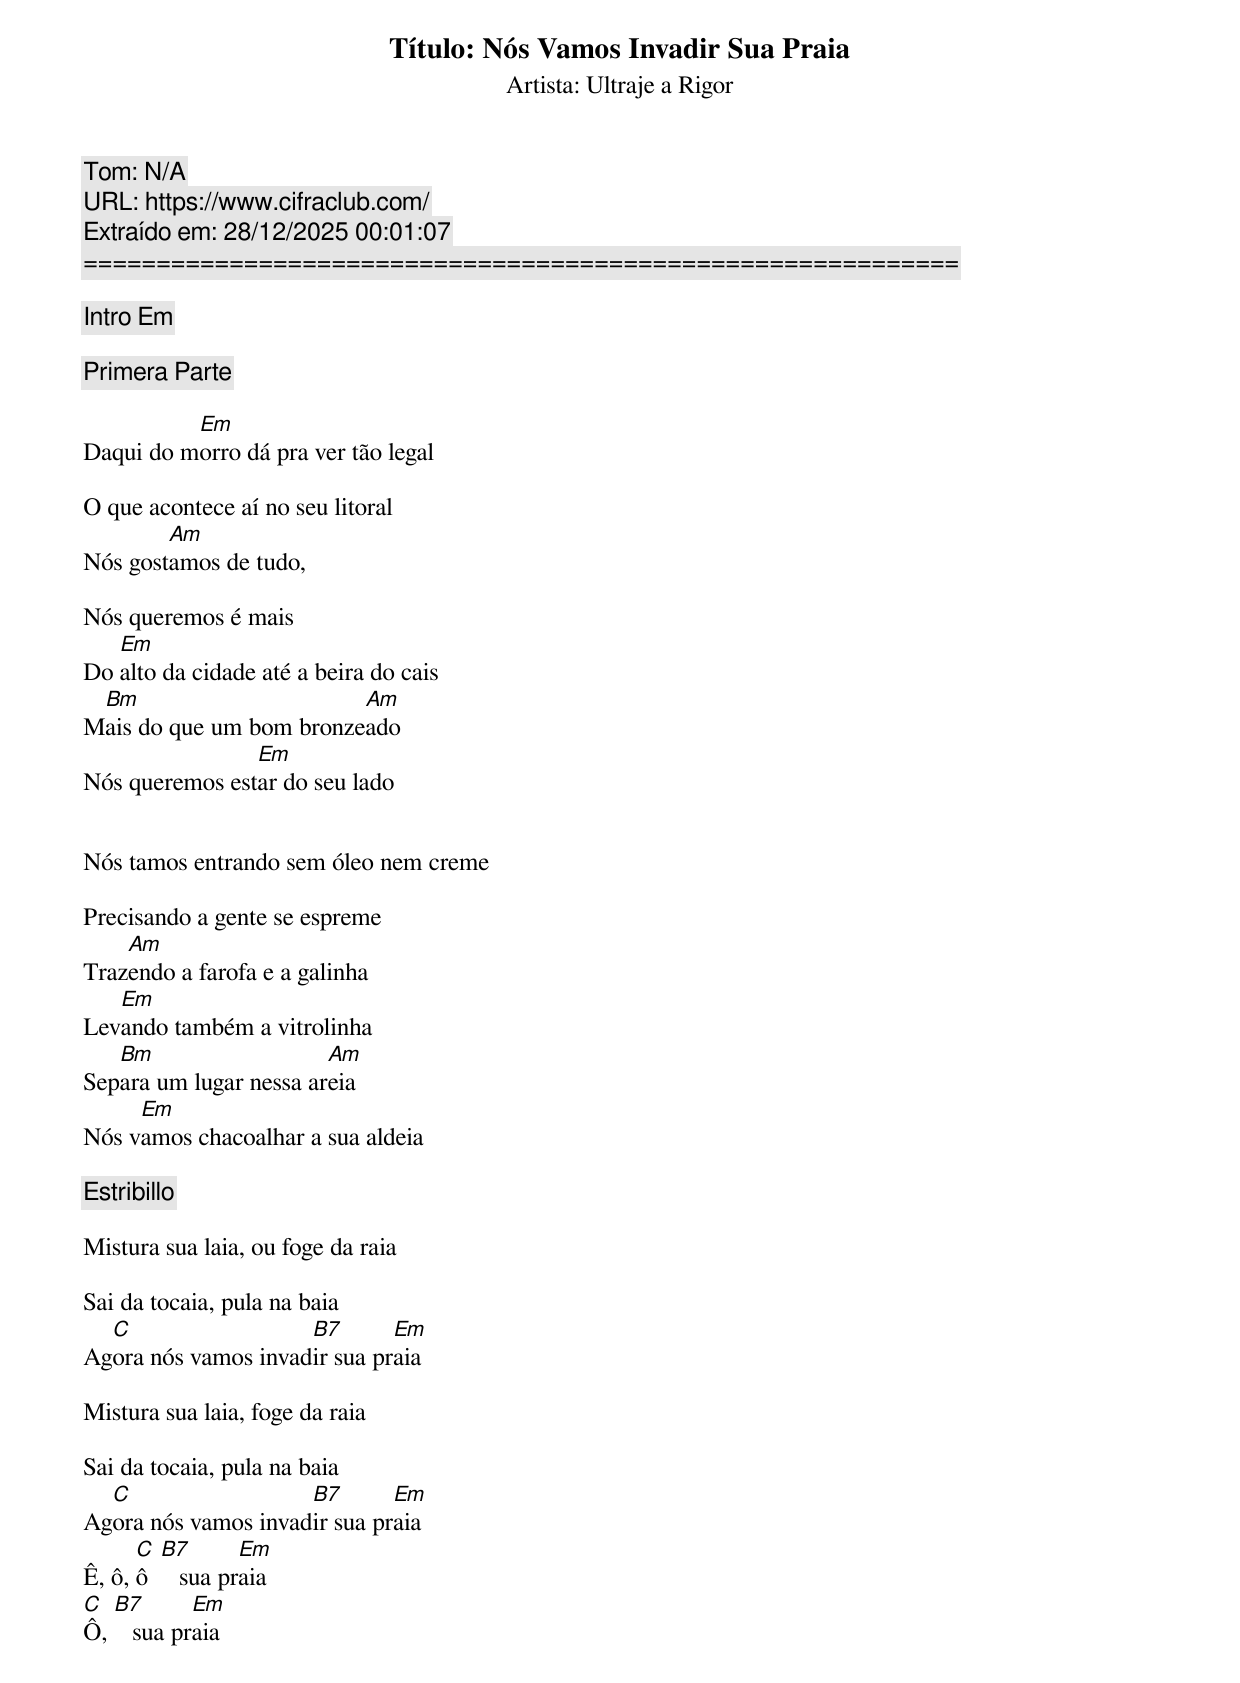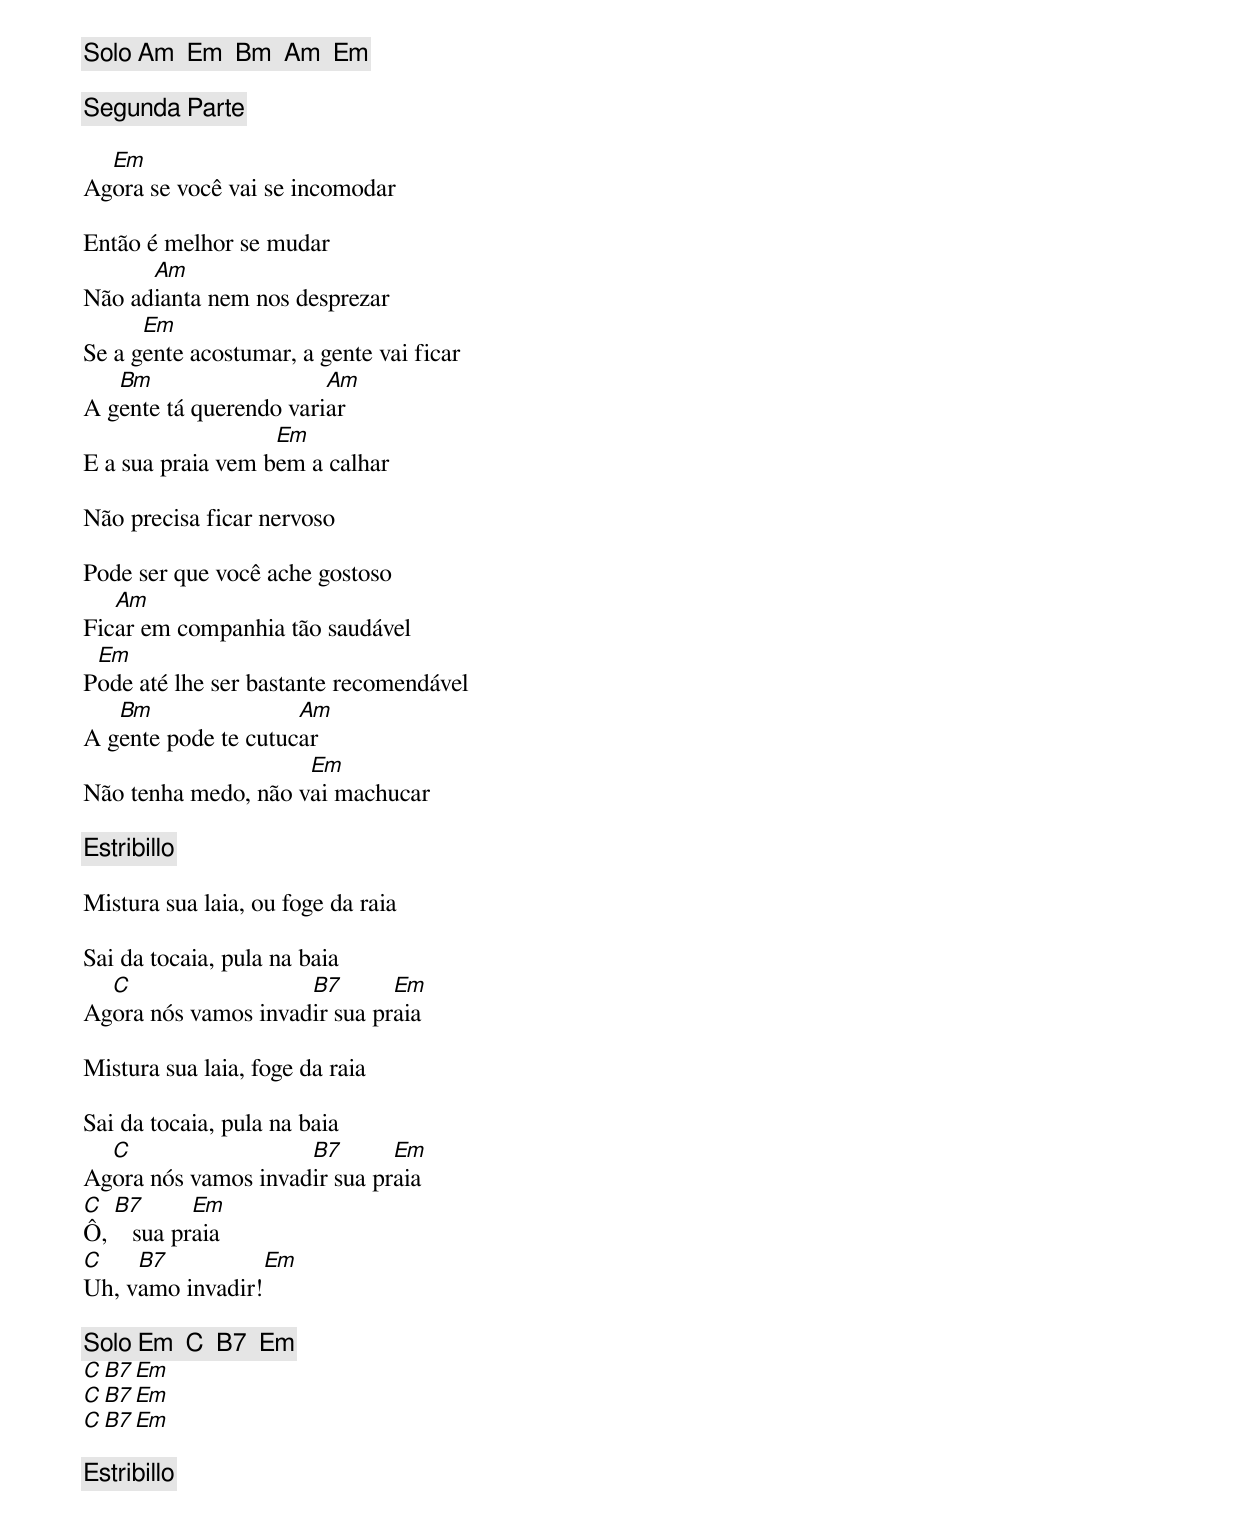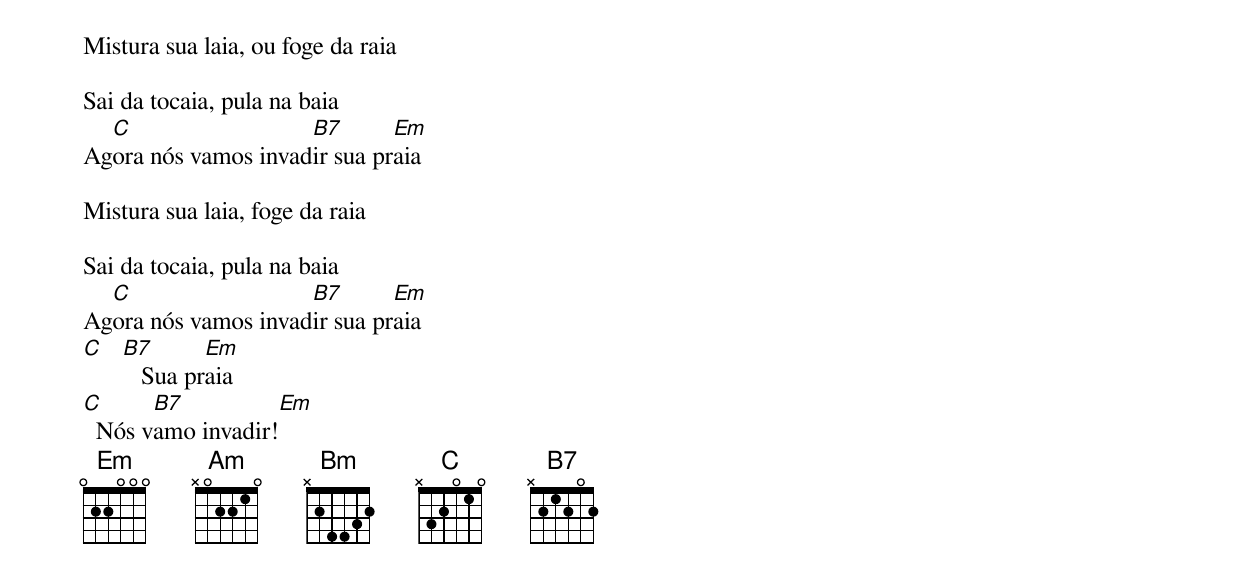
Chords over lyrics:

Título: Nós Vamos Invadir Sua Praia
Artista: Ultraje a Rigor
Tom: N/A
URL: https://www.cifraclub.com/
Extraído em: 28/12/2025 00:01:07
============================================================

[Intro] Em

[Primera Parte]

          Em
Daqui do morro dá pra ver tão legal

O que acontece aí no seu litoral
        Am
Nós gostamos de tudo,

Nós queremos é mais
   Em
Do alto da cidade até a beira do cais
 Bm                      Am
Mais do que um bom bronzeado
                Em
Nós queremos estar do seu lado


Nós tamos entrando sem óleo nem creme

Precisando a gente se espreme
    Am
Trazendo a farofa e a galinha
   Em
Levando também a vitrolinha
   Bm                   Am
Separa um lugar nessa areia
     Em
Nós vamos chacoalhar a sua aldeia

[Estribillo]

Mistura sua laia, ou foge da raia

Sai da tocaia, pula na baia
  C                  B7       Em
Agora nós vamos invadir sua praia

Mistura sua laia, foge da raia

Sai da tocaia, pula na baia
  C                  B7       Em
Agora nós vamos invadir sua praia
      C  B7       Em
Ê, ô, ô     sua praia
C  B7       Em
Ô,    sua praia

[Solo] Am  Em  Bm  Am  Em

[Segunda Parte]

  Em
Agora se você vai se incomodar

Então é melhor se mudar
      Am
Não adianta nem nos desprezar
      Em
Se a gente acostumar, a gente vai ficar
   Bm                   Am
A gente tá querendo variar
                   Em
E a sua praia vem bem a calhar

Não precisa ficar nervoso

Pode ser que você ache gostoso
   Am
Ficar em companhia tão saudável
 Em
Pode até lhe ser bastante recomendável
   Bm                Am
A gente pode te cutucar
                     Em
Não tenha medo, não vai machucar

[Estribillo]

Mistura sua laia, ou foge da raia

Sai da tocaia, pula na baia
  C                  B7       Em
Agora nós vamos invadir sua praia

Mistura sua laia, foge da raia

Sai da tocaia, pula na baia
  C                  B7       Em
Agora nós vamos invadir sua praia
C  B7       Em
Ô,    sua praia
C    B7           Em
Uh, vamo invadir!

[Solo] Em  C  B7  Em
       C  B7  Em
       C  B7  Em
       C  B7  Em

[Estribillo]

Mistura sua laia, ou foge da raia

Sai da tocaia, pula na baia
  C                  B7       Em
Agora nós vamos invadir sua praia

Mistura sua laia, foge da raia

Sai da tocaia, pula na baia
  C                  B7       Em
Agora nós vamos invadir sua praia
C  B7       Em
      Sua praia
C      B7           Em
  Nós vamo invadir!
